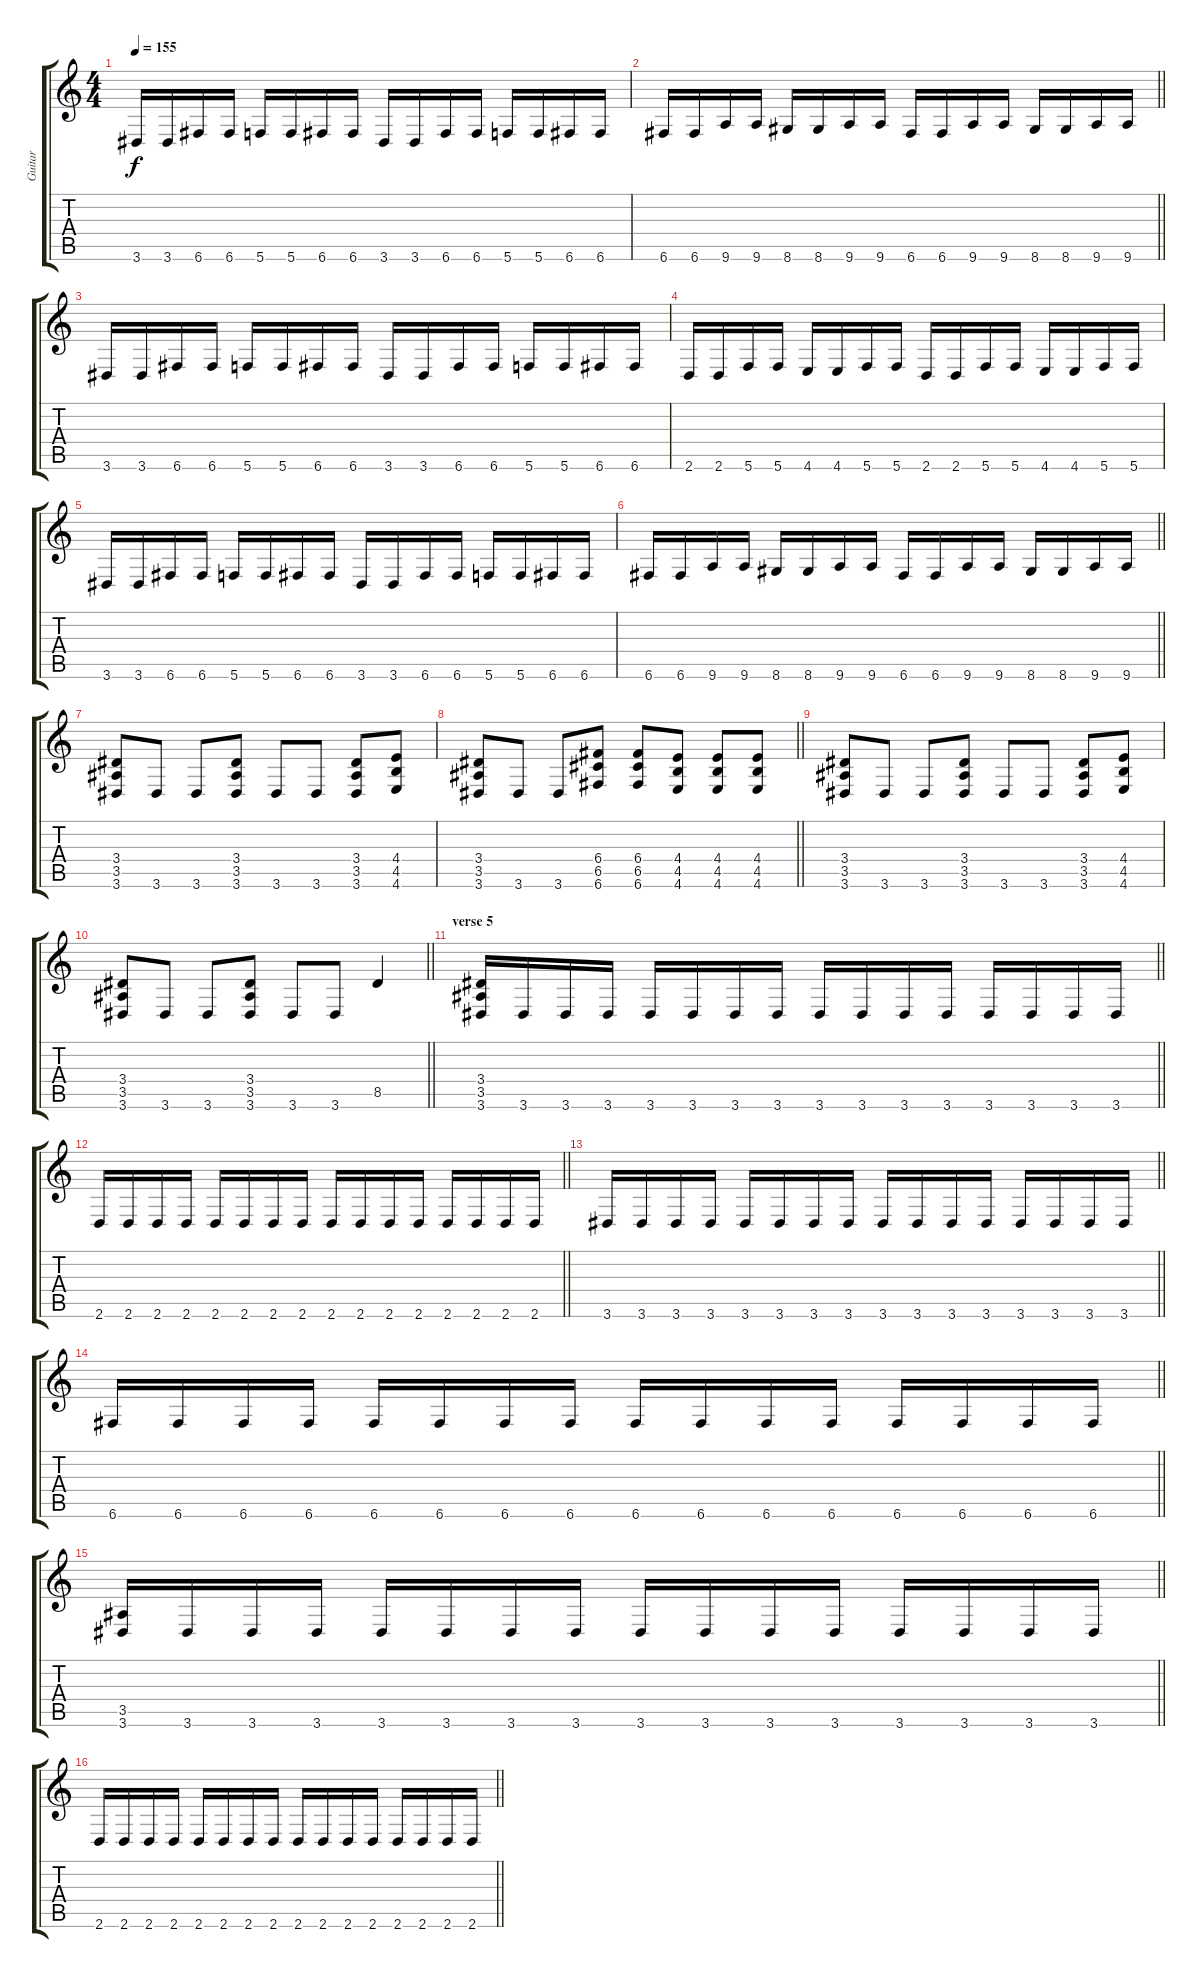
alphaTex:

\track ("Guitar" "Guitar") {instrument distortionguitar}
\staff {score tabs}
\tuning (D4 A3 F3 C3 G2 C2) {hide}
\ts (4 4)
\tempo 155
\clef g2
\ks c
3.6.16{dy f} 3.6.16 6.6.16 6.6.16 5.6.16 5.6.16 6.6.16 6.6.16 3.6.16 3.6.16 6.6.16 6.6.16 5.6.16 5.6.16 6.6.16 6.6.16 |
\barLineRight lightlight
6.6.16 6.6.16 9.6.16 9.6.16 8.6.16 8.6.16 9.6.16 9.6.16 6.6.16 6.6.16 9.6.16 9.6.16 8.6.16 8.6.16 9.6.16 9.6.16 |
3.6.16 3.6.16 6.6.16 6.6.16 5.6.16 5.6.16 6.6.16 6.6.16 3.6.16 3.6.16 6.6.16 6.6.16 5.6.16 5.6.16 6.6.16 6.6.16 |
2.6.16 2.6.16 5.6.16 5.6.16 4.6.16 4.6.16 5.6.16 5.6.16 2.6.16 2.6.16 5.6.16 5.6.16 4.6.16 4.6.16 5.6.16 5.6.16 |
3.6.16 3.6.16 6.6.16 6.6.16 5.6.16 5.6.16 6.6.16 6.6.16 3.6.16 3.6.16 6.6.16 6.6.16 5.6.16 5.6.16 6.6.16 6.6.16 |
\barLineRight lightlight
6.6.16 6.6.16 9.6.16 9.6.16 8.6.16 8.6.16 9.6.16 9.6.16 6.6.16 6.6.16 9.6.16 9.6.16 8.6.16 8.6.16 9.6.16 9.6.16 |
(3.4 3.5 3.6).8 3.6.8 3.6.8 (3.4 3.5 3.6).8 3.6.8 3.6.8 (3.4 3.5 3.6).8 (4.4 4.5 4.6).8 |
\barLineRight lightlight
(3.4 3.5 3.6).8 3.6.8 3.6.8 (6.4 6.5 6.6).8 (6.4 6.5 6.6).8 (4.4 4.5 4.6).8 (4.4 4.5 4.6).8 (4.4 4.5 4.6).8 |
(3.4 3.5 3.6).8 3.6.8 3.6.8 (3.4 3.5 3.6).8 3.6.8 3.6.8 (3.4 3.5 3.6).8 (4.4 4.5 4.6).8 |
\barLineRight lightlight
(3.4 3.5 3.6).8 3.6.8 3.6.8 (3.4 3.5 3.6).8 3.6.8 3.6.8 8.5.4 |
\section ("" "verse 5")
\barLineRight lightlight
(3.4 3.5 3.6).16 3.6.16 3.6.16 3.6.16 3.6.16 3.6.16 3.6.16 3.6.16 3.6.16 3.6.16 3.6.16 3.6.16 3.6.16 3.6.16 3.6.16 3.6.16 |
\barLineRight lightlight
2.6.16 2.6.16 2.6.16 2.6.16 2.6.16 2.6.16 2.6.16 2.6.16 2.6.16 2.6.16 2.6.16 2.6.16 2.6.16 2.6.16 2.6.16 2.6.16 |
\barLineRight lightlight
3.6.16 3.6.16 3.6.16 3.6.16 3.6.16 3.6.16 3.6.16 3.6.16 3.6.16 3.6.16 3.6.16 3.6.16 3.6.16 3.6.16 3.6.16 3.6.16 |
\barLineRight lightlight
6.6.16 6.6.16 6.6.16 6.6.16 6.6.16 6.6.16 6.6.16 6.6.16 6.6.16 6.6.16 6.6.16 6.6.16 6.6.16 6.6.16 6.6.16 6.6.16 |
\barLineRight lightlight
(3.5 3.6).16 3.6.16 3.6.16 3.6.16 3.6.16 3.6.16 3.6.16 3.6.16 3.6.16 3.6.16 3.6.16 3.6.16 3.6.16 3.6.16 3.6.16 3.6.16 |
\barLineRight lightlight
2.6.16 2.6.16 2.6.16 2.6.16 2.6.16 2.6.16 2.6.16 2.6.16 2.6.16 2.6.16 2.6.16 2.6.16 2.6.16 2.6.16 2.6.16 2.6.16
